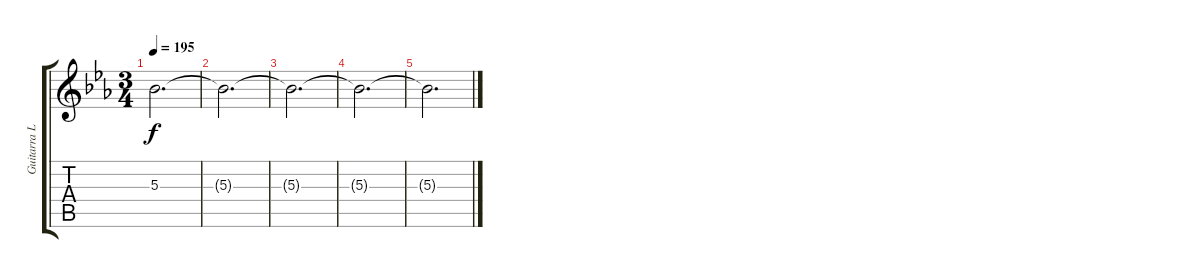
\track ("Guitarra Lider" "Guitarra L") {instrument distortionguitar}
\staff {score tabs}
\tuning (D4 A3 F3 C3 G2 C2) {hide}
\ts (3 4)
\tempo 195
\clef g2
\ks eb
5.3{t}.2{d dy f} |
5.3{t}.2{d} |
5.3{t}.2{d} |
5.3{t}.2{d} |
5.3{t}.2{d}
